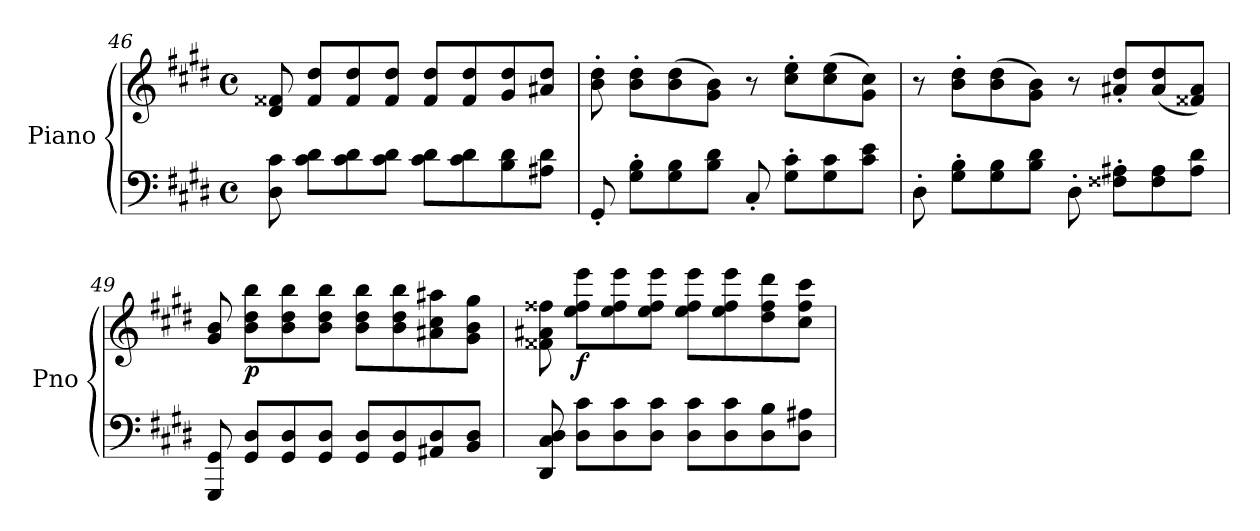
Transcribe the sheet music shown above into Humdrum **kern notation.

**kern	**kern	**dynam
*part1	*part1	*part1
*staff2	*staff1	*staff1/2
*I"Piano	*	*
*I'Pno	*	*
*clefF4	*clefG2	*
*k[f#c#g#d#]	*k[f#c#g#d#]	*
*M4/4	*M4/4	*
*met(c)	*met(c)	*
=46	=46	=46
8D#\ 8c#\	8d#/ 8f##X/	.
8c#\ 8d#\L	8f##/ 8dd#/L	.
8c#\ 8d#\	8f##/ 8dd#/	.
8c#\ 8d#\J	8f##/ 8dd#/J	.
8c#\ 8d#\L	8f##/ 8dd#/L	.
8c#\ 8d#\	8f##/ 8dd#/	.
8B\ 8d#\	8g#/ 8dd#/	.
8A#X\ 8d#\J	8a#X/ 8dd#/J	.
=47	=47	=47
8GG#'/	8b\' 8dd#\'	.
8G#\' 8B\'L	8b\' 8dd#\'L	.
8G#\ 8B\	(8b\ 8dd#\	.
8B\ 8d#\J	8g#\ 8b\J)	.
8C#'/	8r	.
8G#\' 8c#\'L	8cc#\' 8ee\'L	.
8G#\ 8c#\	(8cc#\ 8ee\	.
8c#\ 8e\J	8g#\ 8cc#\J)	.
!!LO:LB:g=z
=48	=48	=48
8D#'\	8r	.
8G#\' 8B\'L	8b\' 8dd#\'L	.
8G#\ 8B\	(8b\ 8dd#\	.
8B\ 8d#\J	8g#\ 8b\J)	.
8D#'\	8r	.
8F##X\' 8A#X\'L	8a#X/' 8dd#/'L	.
8F##\ 8A#\	(8a#/ 8dd#/	.
8A#\ 8d#\J	8f##X/ 8a#/J)	.
=49	=49	=49
8GGG#/ 8GG#/	8g#/ 8b/	.
!	!	!LO:DY:b
8GG#/ 8D#/L	8b\ 8dd#\ 8bb\L	p
8GG#/ 8D#/	8b\ 8dd#\ 8bb\	.
8GG#/ 8D#/J	8b\ 8dd#\ 8bb\J	.
!	!	!LO:DY:b
8GG#/ 8D#/L	8b\ 8dd#\ 8bb\L	other-dynamics
8GG#/ 8D#/	8b\ 8dd#\ 8bb\	.
8AA#X/ 8D#/	8a#X\ 8cc#\ 8aa#X\	.
8BB/ 8D#/J	8g#\ 8b\ 8gg#\J	.
=50	=50	=50
8DD#/ 8C#/ 8D#/	8f##X\ 8a#X\ 8ff##X\	.
!	!	!LO:DY:b
8D#\ 8c#\L	8ee\ 8ff##\ 8eee\L	f
8D#\ 8c#\	8ee\ 8ff##\ 8eee\	.
8D#\ 8c#\J	8ee\ 8ff##\ 8eee\J	.
8D#\ 8c#\L	8ee\ 8ff##\ 8eee\L	.
8D#\ 8c#\	8ee\ 8ff##\ 8eee\	.
8D#\ 8B\	8dd#\ 8ff##\ 8ddd#\	.
8D#\ 8A#X\J	8cc#\ 8ff##\ 8ccc#\J	.
=	=	=
*-	*-	*-
